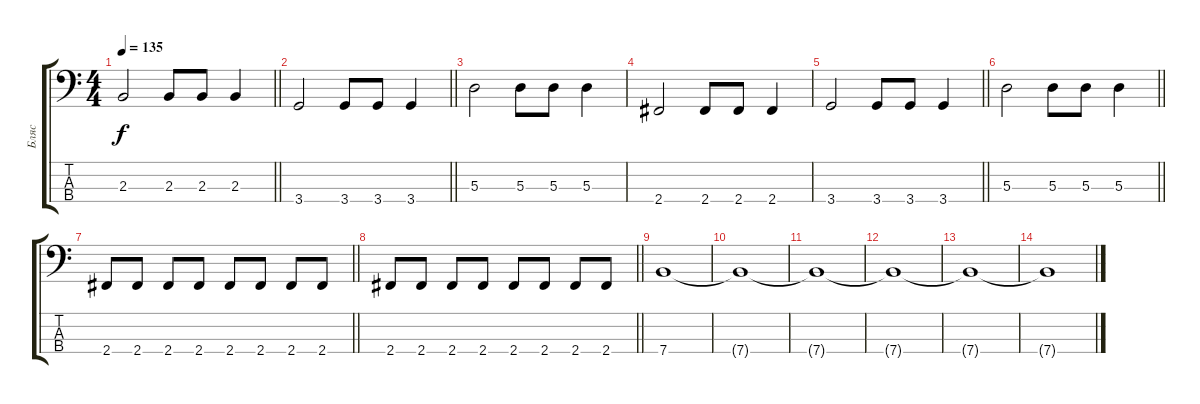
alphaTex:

\track ("Бляс" "Бляс") {instrument electricbassfinger}
\staff {score tabs}
\tuning (G2 D2 A1 E1) {hide}
\ts (4 4)
\tempo 135
\clef f4
\barLineRight lightlight
\ks c
2.3.2{dy f} 2.3.8 2.3.8 2.3.4 |
\barLineRight lightlight
3.4.2 3.4.8 3.4.8 3.4.4 |
5.3.2 5.3.8 5.3.8 5.3.4 |
2.4.2 2.4.8 2.4.8 2.4.4 |
\barLineRight lightlight
3.4.2 3.4.8 3.4.8 3.4.4 |
\barLineRight lightlight
5.3.2 5.3.8 5.3.8 5.3.4 |
\barLineRight lightlight
2.4.8 2.4.8 2.4.8 2.4.8 2.4.8 2.4.8 2.4.8 2.4.8 |
\barLineRight lightlight
2.4.8 2.4.8 2.4.8 2.4.8 2.4.8 2.4.8 2.4.8 2.4.8 |
7.4.1 |
7.4{t}.1 |
7.4{t}.1 |
7.4{t}.1 |
7.4{t}.1 |
7.4{t}.1
